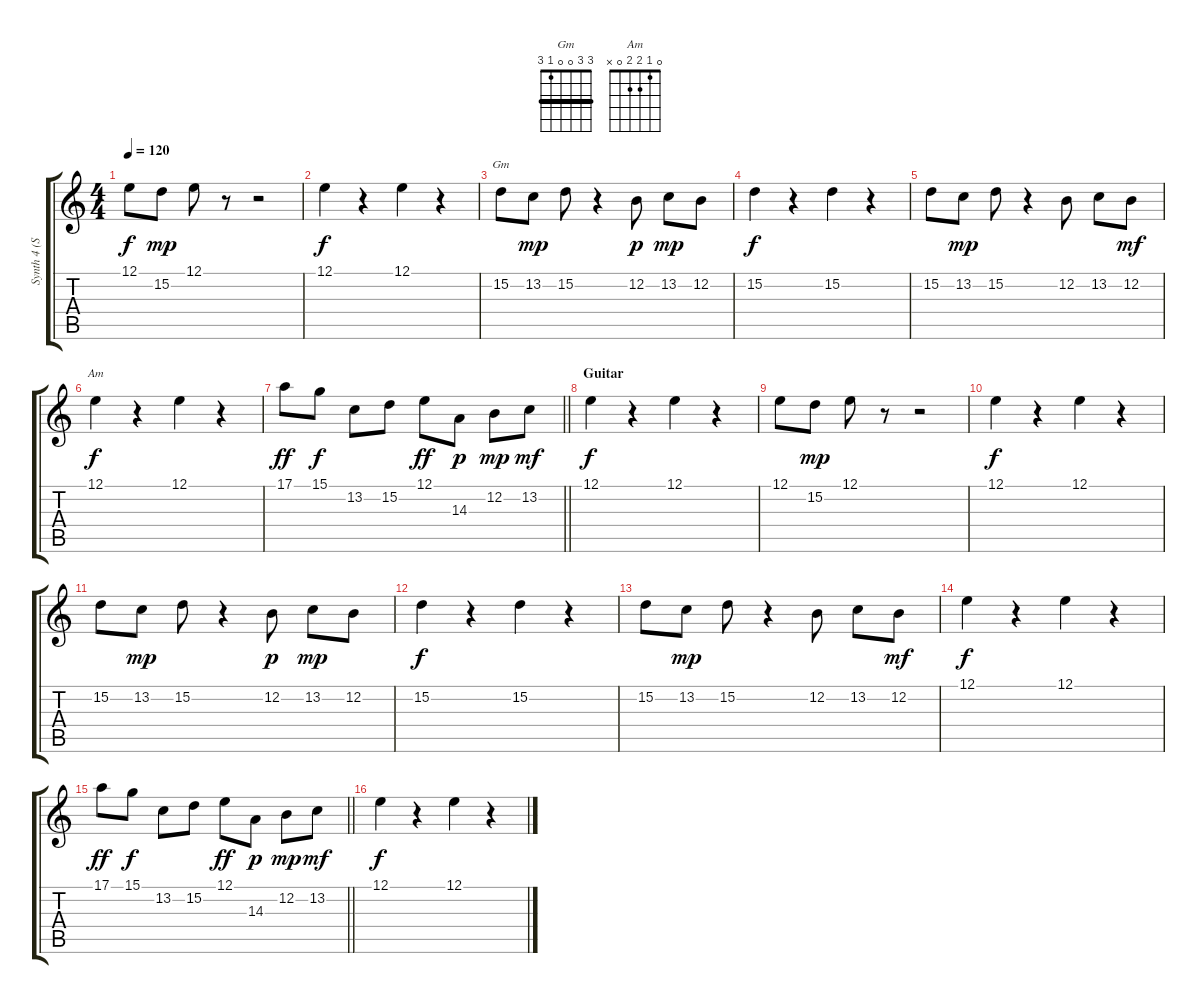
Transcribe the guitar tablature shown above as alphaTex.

\track ("Synth 4 (String 1)" "Synth 4 (S") {instrument stringensemble1}
\staff {score tabs}
\tuning (E4 B3 G3 D3 A2 E2) {hide}
\chord ("Gm" 3 3 0 0 1 3) {barre 3}
\chord ("Am" 0 1 2 2 0 x)
\ts (4 4)
\tempo 120
\clef g2
\ks c
12.1.8{dy f} 15.2.8{dy mp} 12.1.8 r.8 r.2 |
12.1.4{dy f} r.4 12.1.4 r.4 |
15.2.8{ch "Gm"} 13.2.8{dy mp} 15.2.8 r.4 12.2.8{dy p} 13.2.8{dy mp} 12.2.8 |
15.2.4{dy f} r.4 15.2.4 r.4 |
15.2.8 13.2.8{dy mp} 15.2.8 r.4 12.2.8 13.2.8 12.2.8{dy mf} |
12.1.4{ch "Am" dy f} r.4 12.1.4 r.4 |
\barLineRight lightlight
17.1.8{dy ff} 15.1.8{dy f} 13.2.8 15.2.8 12.1.8{dy ff} 14.3.8{dy p} 12.2.8{dy mp} 13.2.8{dy mf} |
\section ("" "Guitar")
12.1.4{dy f} r.4 12.1.4 r.4 |
12.1.8 15.2.8{dy mp} 12.1.8 r.8 r.2 |
12.1.4{dy f} r.4 12.1.4 r.4 |
15.2.8 13.2.8{dy mp} 15.2.8 r.4 12.2.8{dy p} 13.2.8{dy mp} 12.2.8 |
15.2.4{dy f} r.4 15.2.4 r.4 |
15.2.8 13.2.8{dy mp} 15.2.8 r.4 12.2.8 13.2.8 12.2.8{dy mf} |
12.1.4{dy f} r.4 12.1.4 r.4 |
\barLineRight lightlight
17.1.8{dy ff} 15.1.8{dy f} 13.2.8 15.2.8 12.1.8{dy ff} 14.3.8{dy p} 12.2.8{dy mp} 13.2.8{dy mf} |
12.1.4{dy f} r.4 12.1.4 r.4
